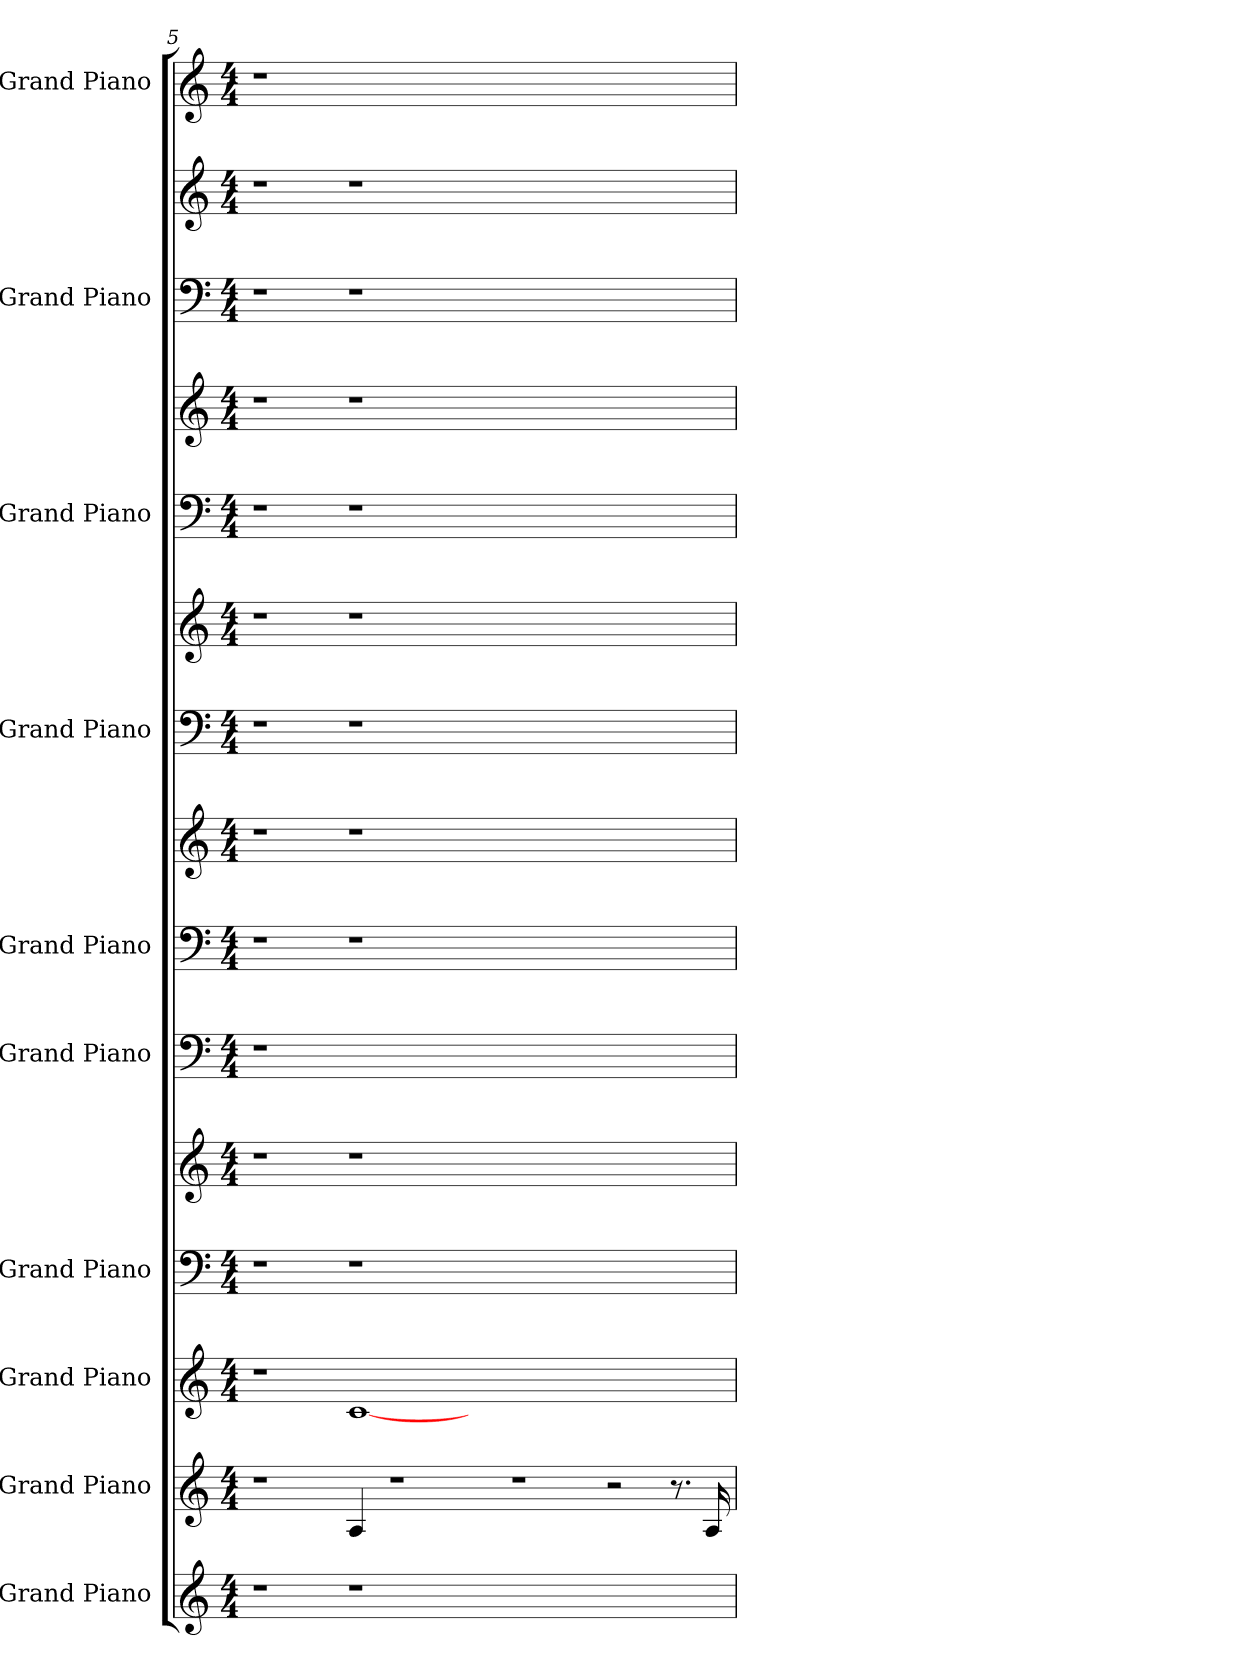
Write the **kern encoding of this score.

**kern	**kern	**kern	**kern	**kern	**kern	**kern	**kern	**kern	**kern	**kern	**kern	**kern	**kern	**kern
*part10	*part9	*part8	*part7	*part7	*part6	*part5	*part5	*part4	*part4	*part3	*part3	*part2	*part2	*part1
*staff15	*staff14	*staff13	*staff12	*staff11	*staff10	*staff9	*staff8	*staff7	*staff6	*staff5	*staff4	*staff3	*staff2	*staff1
*I"Grand Piano	*I"Grand Piano	*I"Grand Piano	*I"Grand Piano	*	*I"Grand Piano	*I"Grand Piano	*	*I"Grand Piano	*	*I"Grand Piano	*	*I"Grand Piano	*	*I"Grand Piano
*clefG2	*clefG2	*clefG2	*clefF4	*clefG2	*clefF4	*clefF4	*clefG2	*clefF4	*clefG2	*clefF4	*clefG2	*clefF4	*clefG2	*clefG2
*k[]	*k[]	*k[]	*k[]	*k[]	*k[]	*k[]	*k[]	*k[]	*k[]	*k[]	*k[]	*k[]	*k[]	*k[]
*C:	*C:	*C:	*C:	*C:	*C:	*C:	*C:	*C:	*C:	*C:	*C:	*C:	*C:	*C:
*M4/4	*M4/4	*M4/4	*M4/4	*M4/4	*M4/4	*M4/4	*M4/4	*M4/4	*M4/4	*M4/4	*M4/4	*M4/4	*M4/4	*M4/4
=5	=5	=5	=5	=5	=5	=5	=5	=5	=5	=5	=5	=5	=5	=5
1r	1r	1r	1r	1r	1r	1r	1r	1r	1r	1r	1r	1r	1r	1r
1r	4A	[1c	1r	1r	0.ryy	1r	1r	1r	1r	1r	1r	1r	1r	0.ryy
.	1r	.	.	.	.	.	.	.	.	.	.	.	.	.
0ryy	.	0ryy	0ryy	0ryy	.	0ryy	0ryy	0ryy	0ryy	0ryy	0ryy	0ryy	0ryy	.
.	1r	.	.	.	.	.	.	.	.	.	.	.	.	.
.	2r	.	.	.	.	.	.	.	.	.	.	.	.	.
.	8.r	.	.	.	.	.	.	.	.	.	.	.	.	.
.	16A	.	.	.	.	.	.	.	.	.	.	.	.	.
=	=	=	=	=	=	=	=	=	=	=	=	=	=	=
*-	*-	*-	*-	*-	*-	*-	*-	*-	*-	*-	*-	*-	*-	*-
